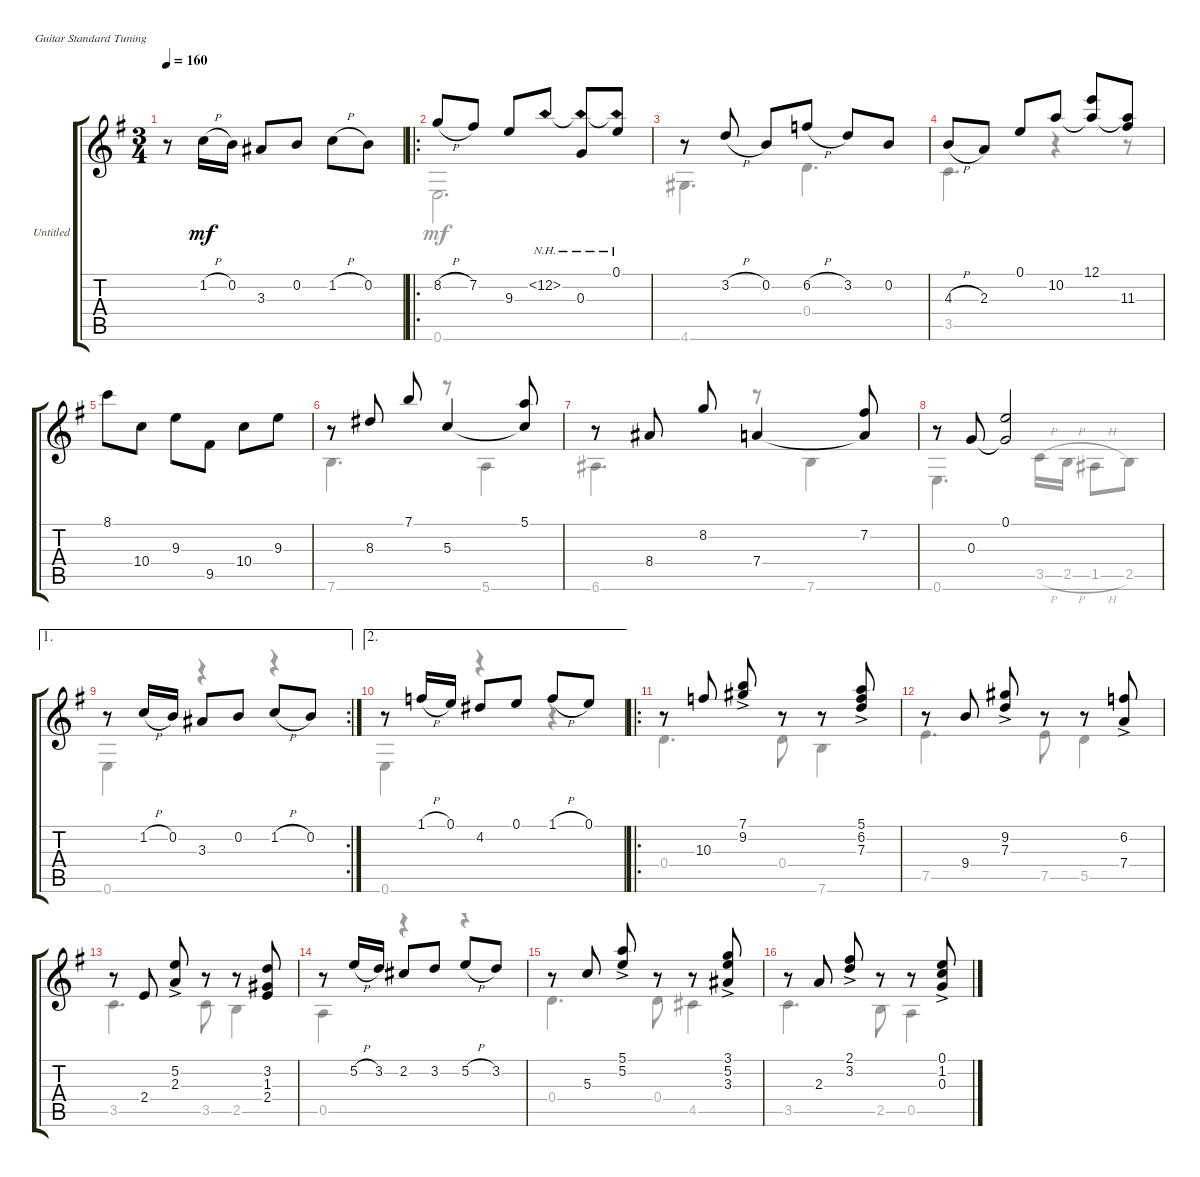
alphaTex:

\bracketExtendMode groupsimilarinstruments
\firstSystemTrackNameOrientation horizontal
\otherSystemsTrackNameOrientation horizontal
\track ("Untitled" "Untitled") {instrument acousticguitarnylon}
\staff {score tabs}
\tuning (E4 B3 G3 D3 A2 E2)
\voice
\ts (3 4)
\tempo 160
\clef g2
\ks g
r.8{dy mf instrument acousticguitarnylon} 1.2{h}.16 0.2.16 3.3.8 0.2.8 1.2{h}.8 0.2.8 |
\ro
8.2{h}.8 7.2.8 9.3.8 12.2{nh}.8 (12.2{nh t} 0.3).8 (12.2{nh t} 0.1).8 |
r.8 3.2{h}.8 0.2.8 6.2{h}.8 3.2.8 0.2.8 |
4.3{h}.8 2.3.8 0.1.8 10.2.8 (12.1 10.2{t}).8 (10.2{t} 11.3).8 |
8.1.8 10.4.8 9.3.8 9.5.8 10.4.8 9.3.8 |
r.8 8.3.8 7.1.8 5.3.4 (5.1 5.3{t}).8 |
r.8 8.4.8 8.2.8 7.4.4 (7.2 7.4{t}).8 |
r.8 0.3.8 (0.1 0.3{t}).2 |
\ae 1
\rc 2
r.8 1.2{h}.16 0.2.16 3.3.8 0.2.8 1.2{h}.8 0.2.8 |
\ae 2
r.8 1.1{h}.16 0.1.16 4.2.8 0.1.8 1.1{h}.8 0.1.8 |
\ro
r.8 10.3.8 (7.1{ac} 9.2{ac}).8 r.8 r.8 (5.1{ac} 6.2{ac} 7.3{ac}).8 |
r.8 9.4.8 (9.2{ac} 7.3{ac}).8 r.8 r.8 (6.2{ac} 7.4{ac}).8 |
r.8 2.4.8 (5.2{ac} 2.3{ac}).8 r.8 r.8 (3.2 1.3 2.4).8 |
r.8 5.2{h}.16 3.2.16 2.2.8 3.2.8 5.2{h}.8 3.2.8 |
r.8 5.3.8 (5.1{ac} 5.2{ac}).8 r.8 r.8 (3.1{ac} 5.2{ac} 3.3{ac}).8 |
r.8 2.3.8 (2.1{ac} 3.2{ac}).8 r.8 r.8 (0.1{ac} 1.2{ac} 0.3{ac}).8
\voice
\clef g2
\ottava regular
\simile none
\ks g
|
0.6.2{d} |
4.6.4{d} 0.4.4{d} |
3.5.4{d} r.4 r.8 |
|
7.6.4{d} r.8 5.6.4 |
6.6.4{d} r.8 7.6.4 |
0.6.4{d} 3.5{h}.16 2.5{h}.16 1.5{h}.8 2.5.8 |
0.6.4 r.4 r.4 |
0.6.4 r.4 r.4 |
0.4.4{d} 0.4.8 7.6.4 |
7.5.4{d} 7.5.8 5.5.4 |
3.5.4{d} 3.5.8 2.5.4 |
0.5.4 r.4 r.4 |
0.4.4{d} 0.4.8 4.5.4 |
3.5.4{d} 2.5.8 0.5.4
